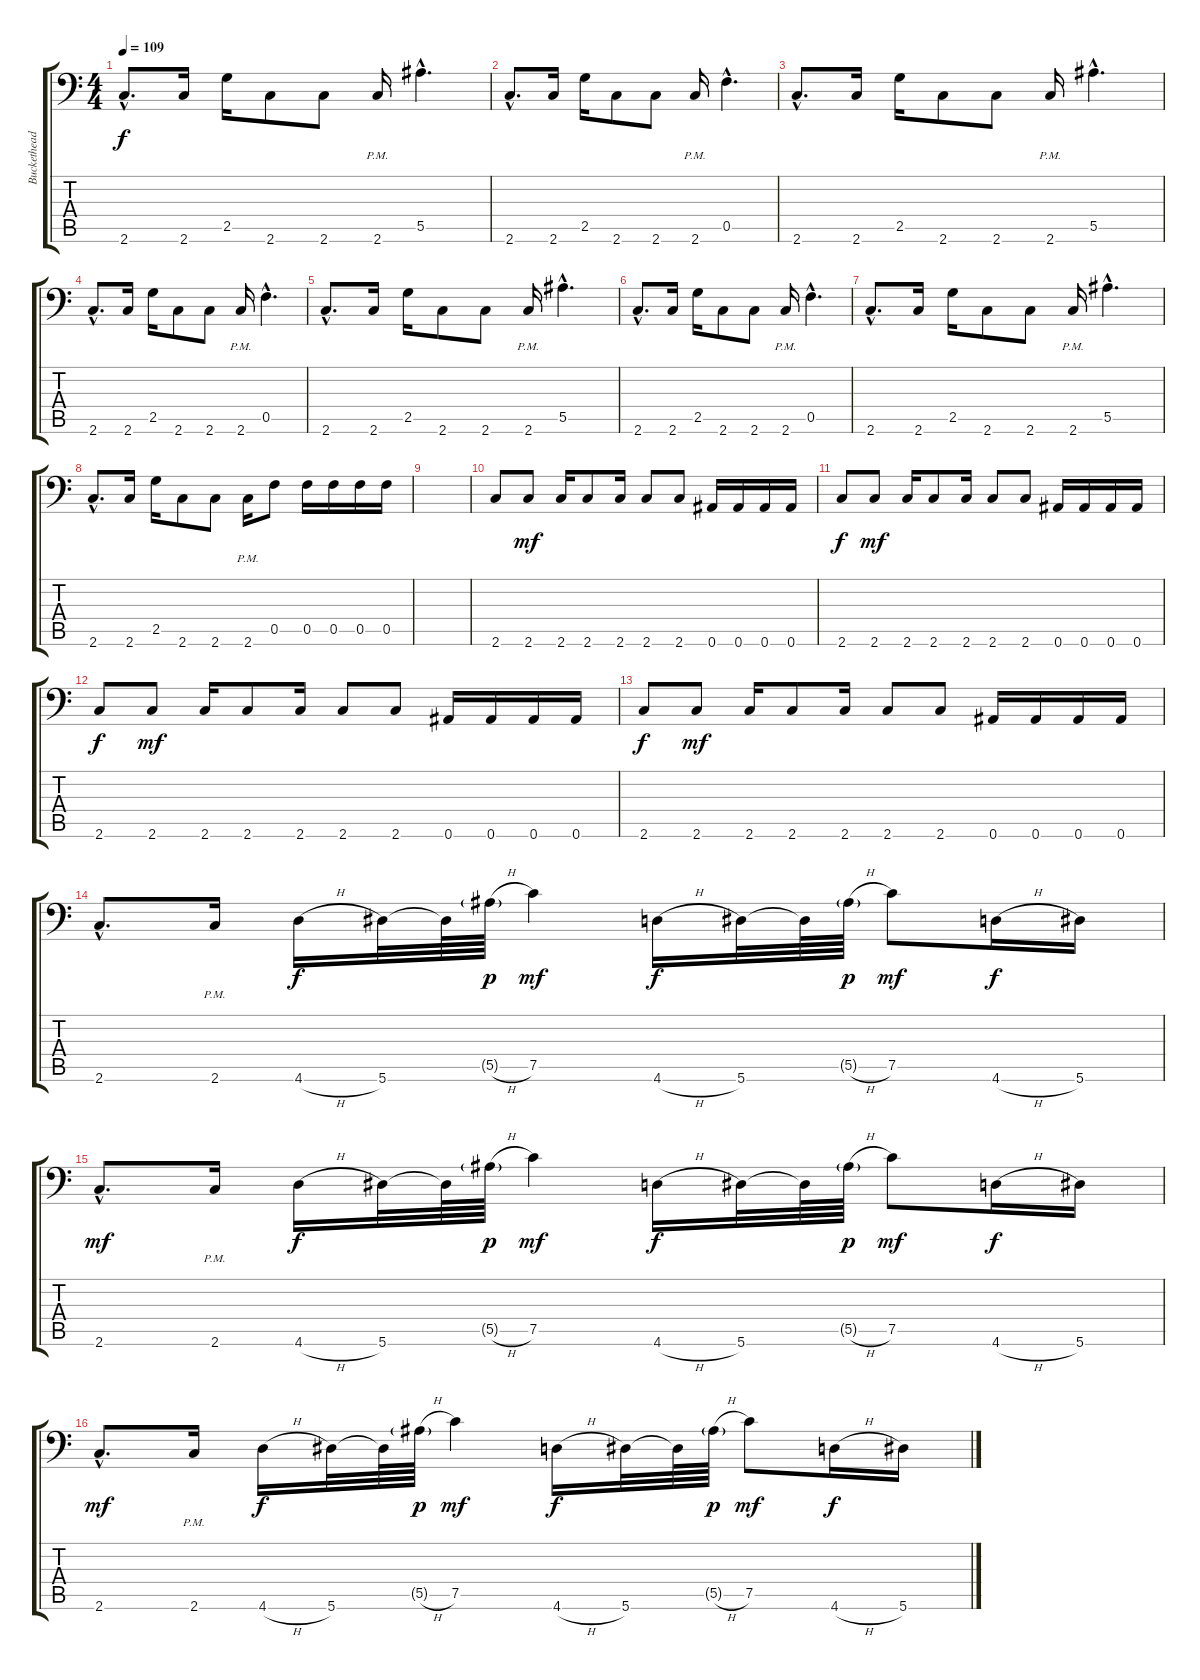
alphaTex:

\track ("Buckethead" "Buckethead") {instrument distortionguitar}
\staff {score tabs}
\tuning (E4 B3 G3 D3 F2 Bb1) {hide}
\ts (4 4)
\tempo 109
\clef f4
\ks c
2.6{hac}.8{d dy f} 2.6.16 2.5.16 2.6.8 2.6.8 2.6{pm}.16 5.5{hac}.4{d} |
2.6{hac}.8{d} 2.6.16 2.5.16 2.6.8 2.6.8 2.6{pm}.16 0.5{hac}.4{d} |
2.6{hac}.8{d} 2.6.16 2.5.16 2.6.8 2.6.8 2.6{pm}.16 5.5{hac}.4{d} |
2.6{hac}.8{d} 2.6.16 2.5.16 2.6.8 2.6.8 2.6{pm}.16 0.5{hac}.4{d} |
2.6{hac}.8{d} 2.6.16 2.5.16 2.6.8 2.6.8 2.6{pm}.16 5.5{hac}.4{d} |
2.6{hac}.8{d} 2.6.16 2.5.16 2.6.8 2.6.8 2.6{pm}.16 0.5{hac}.4{d} |
2.6{hac}.8{d} 2.6.16 2.5.16 2.6.8 2.6.8 2.6{pm}.16 5.5{hac}.4{d} |
2.6{hac}.8{d} 2.6.16 2.5.16 2.6.8 2.6.8 2.6{pm}.16 0.5.8 0.5.16 0.5.16 0.5.16 0.5.16 |
|
2.6.8 2.6.8{dy mf} 2.6.16 2.6.8 2.6.16 2.6.8 2.6.8 0.6.16 0.6.16 0.6.16 0.6.16 |
2.6.8{dy f} 2.6.8{dy mf} 2.6.16 2.6.8 2.6.16 2.6.8 2.6.8 0.6.16 0.6.16 0.6.16 0.6.16 |
2.6.8{dy f} 2.6.8{dy mf} 2.6.16 2.6.8 2.6.16 2.6.8 2.6.8 0.6.16 0.6.16 0.6.16 0.6.16 |
2.6.8{dy f} 2.6.8{dy mf} 2.6.16 2.6.8 2.6.16 2.6.8 2.6.8 0.6.16 0.6.16 0.6.16 0.6.16 |
2.6{hac}.8{d} 2.6{pm}.16 4.6{h}.16{dy f} 5.6.32 5.6{t}.64 5.5{h g}.64{dy p} 7.5.4{dy mf} 4.6{h}.16{dy f} 5.6.32 5.6{t}.64 5.5{h g}.64{dy p} 7.5.8{dy mf} 4.6{h}.16{dy f} 5.6.16 |
2.6{hac}.8{d dy mf} 2.6{pm}.16 4.6{h}.16{dy f} 5.6.32 5.6{t}.64 5.5{h g}.64{dy p} 7.5.4{dy mf} 4.6{h}.16{dy f} 5.6.32 5.6{t}.64 5.5{h g}.64{dy p} 7.5.8{dy mf} 4.6{h}.16{dy f} 5.6.16 |
2.6{hac}.8{d dy mf} 2.6{pm}.16 4.6{h}.16{dy f} 5.6.32 5.6{t}.64 5.5{h g}.64{dy p} 7.5.4{dy mf} 4.6{h}.16{dy f} 5.6.32 5.6{t}.64 5.5{h g}.64{dy p} 7.5.8{dy mf} 4.6{h}.16{dy f} 5.6.16
